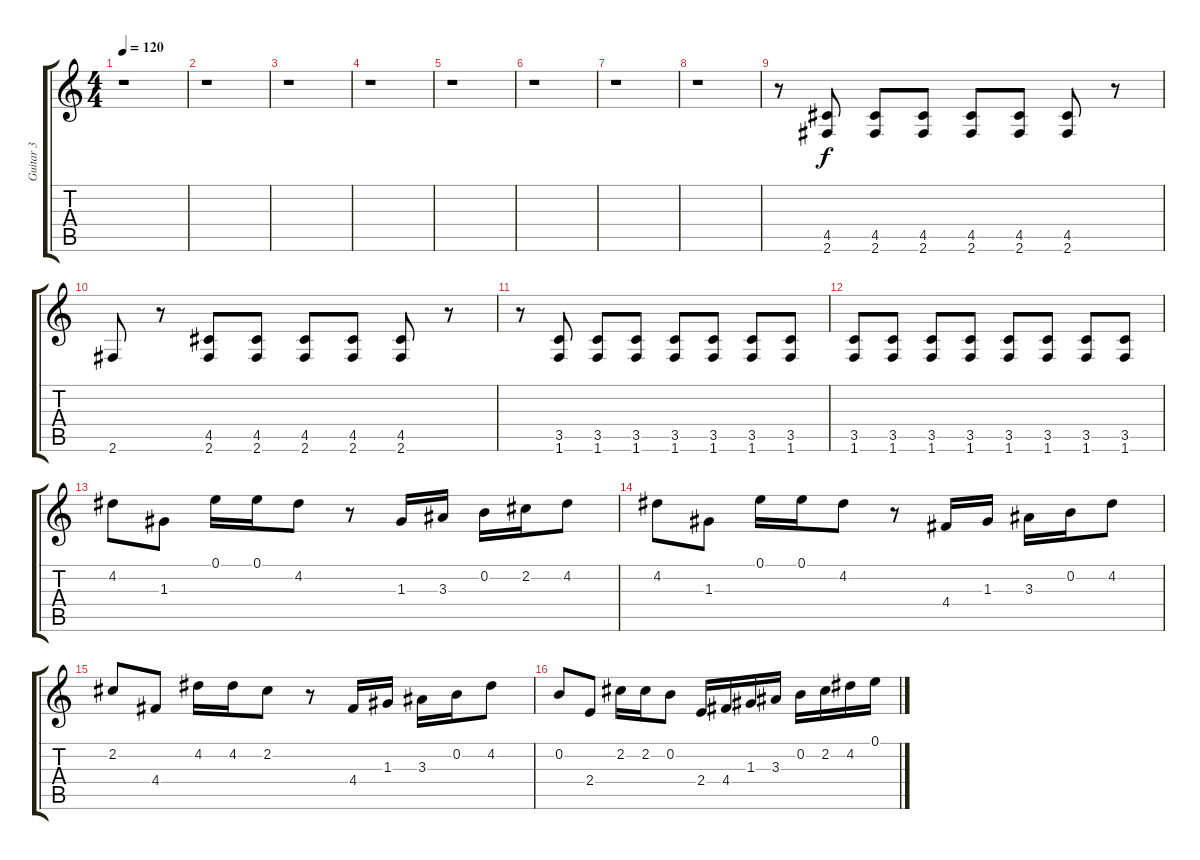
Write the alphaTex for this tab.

\track ("Guitar 3" "Guitar 3") {instrument electricguitarmuted}
\staff {score tabs}
\tuning (E4 B3 G3 D3 A2 E2) {hide}
\ts (4 4)
\tempo 120
\clef g2
\ks c
r.1{dy f} |
r.1 |
r.1 |
r.1 |
r.1 |
r.1 |
r.1 |
r.1 |
r.8 (4.5 2.6).8 (4.5 2.6).8 (4.5 2.6).8 (4.5 2.6).8 (4.5 2.6).8 (4.5 2.6).8 r.8 |
2.6.8 r.8 (4.5 2.6).8 (4.5 2.6).8 (4.5 2.6).8 (4.5 2.6).8 (4.5 2.6).8 r.8 |
r.8 (3.5 1.6).8 (3.5 1.6).8 (3.5 1.6).8 (3.5 1.6).8 (3.5 1.6).8 (3.5 1.6).8 (3.5 1.6).8 |
(3.5 1.6).8 (3.5 1.6).8 (3.5 1.6).8 (3.5 1.6).8 (3.5 1.6).8 (3.5 1.6).8 (3.5 1.6).8 (3.5 1.6).8 |
4.2.8 1.3.8 0.1.16 0.1.16 4.2.8 r.8 1.3.16 3.3.16 0.2.16 2.2.16 4.2.8 |
4.2.8 1.3.8 0.1.16 0.1.16 4.2.8 r.8 4.4.16 1.3.16 3.3.16 0.2.16 4.2.8 |
2.2.8 4.4.8 4.2.16 4.2.16 2.2.8 r.8 4.4.16 1.3.16 3.3.16 0.2.16 4.2.8 |
0.2.8 2.4.8 2.2.16 2.2.16 0.2.8 2.4.16 4.4.16 1.3.16 3.3.16 0.2.16 2.2.16 4.2.16 0.1.16
